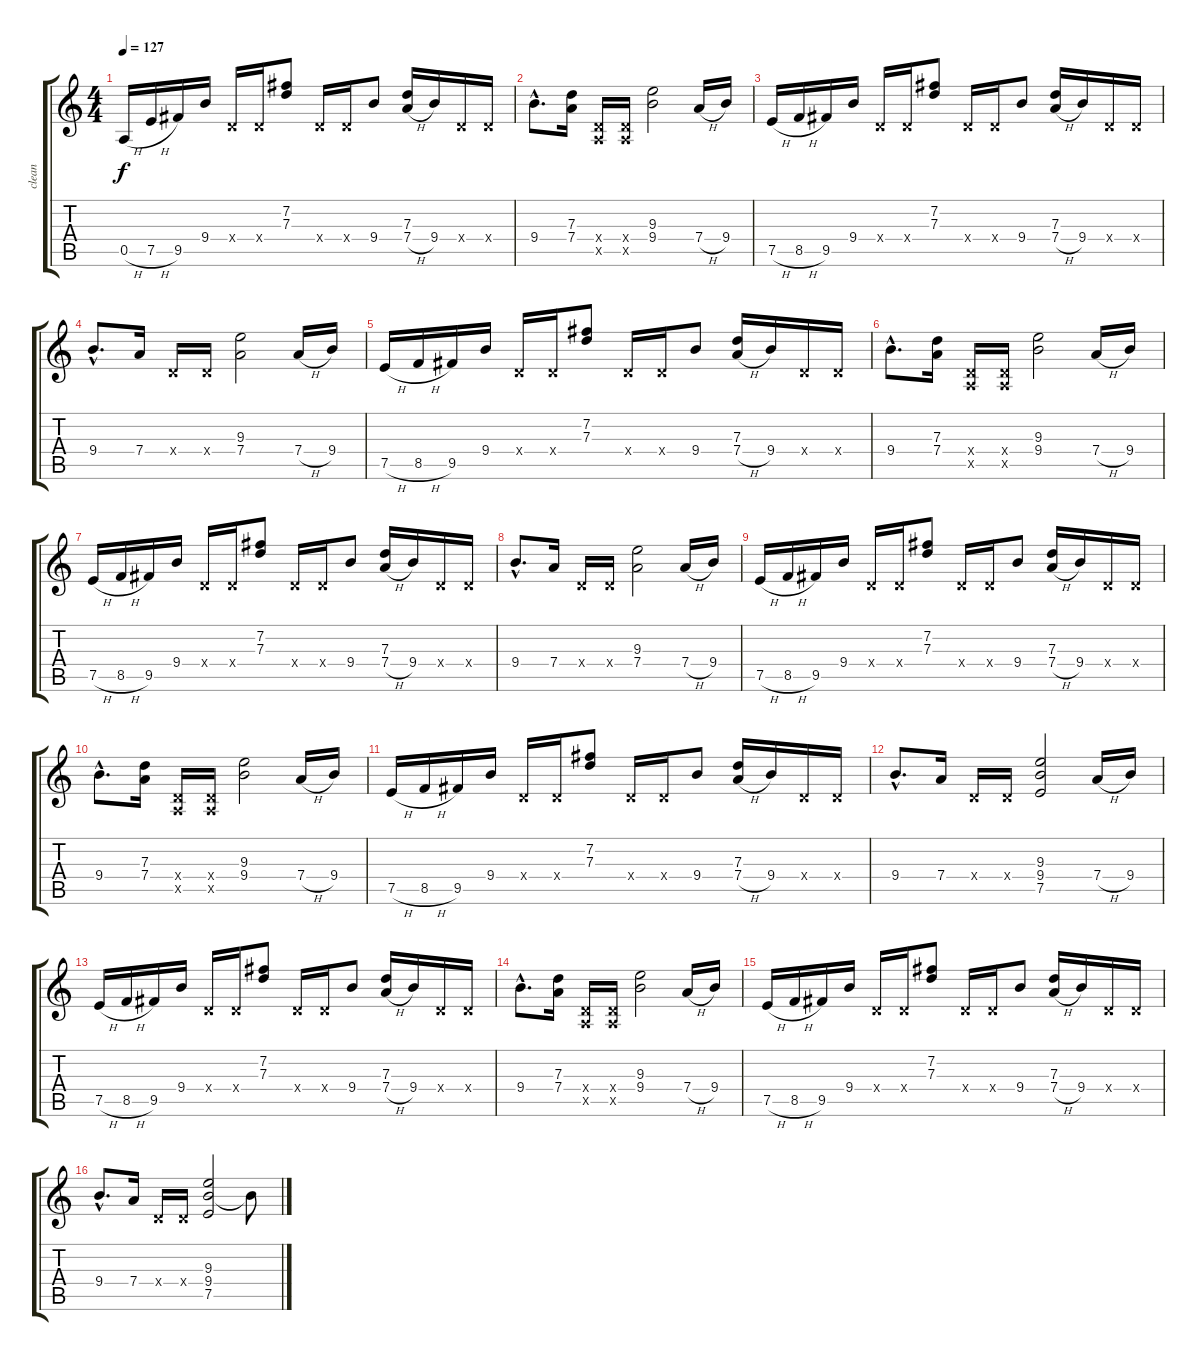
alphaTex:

\track ("clean" "clean") {instrument electricguitarclean}
\staff {score tabs}
\tuning (E4 B3 G3 D3 A2 E2) {hide}
\ts (4 4)
\tempo 127
\clef g2
\ks c
0.5{h}.16{dy f instrument electricguitarclean} 7.5{h}.16 9.5.16 9.4.16 0.4{x}.16 0.4{x}.16 (7.2 7.3).8 0.4{x}.16 0.4{x}.16 9.4.8 (7.3 7.4{h}).16 9.4.16 0.4{x}.16 0.4{x}.16 |
9.4{hac}.8{d} (7.3 7.4).16 (0.4{x} 0.5{x}).16 (0.4{x} 0.5{x}).16 (9.3 9.4).2 7.4{h}.16 9.4.16 |
7.5{h}.16 8.5{h}.16 9.5.16 9.4.16 0.4{x}.16 0.4{x}.16 (7.2 7.3).8 0.4{x}.16 0.4{x}.16 9.4.8 (7.3 7.4{h}).16 9.4.16 0.4{x}.16 0.4{x}.16 |
9.4{hac}.8{d} 7.4.16 0.4{x}.16 0.4{x}.16 (9.3 7.4).2 7.4{h}.16 9.4.16 |
7.5{h}.16 8.5{h}.16 9.5.16 9.4.16 0.4{x}.16 0.4{x}.16 (7.2 7.3).8 0.4{x}.16 0.4{x}.16 9.4.8 (7.3 7.4{h}).16 9.4.16 0.4{x}.16 0.4{x}.16 |
9.4{hac}.8{d} (7.3 7.4).16 (0.4{x} 0.5{x}).16 (0.4{x} 0.5{x}).16 (9.3 9.4).2 7.4{h}.16 9.4.16 |
7.5{h}.16 8.5{h}.16 9.5.16 9.4.16 0.4{x}.16 0.4{x}.16 (7.2 7.3).8 0.4{x}.16 0.4{x}.16 9.4.8 (7.3 7.4{h}).16 9.4.16 0.4{x}.16 0.4{x}.16 |
9.4{hac}.8{d} 7.4.16 0.4{x}.16 0.4{x}.16 (9.3 7.4).2 7.4{h}.16 9.4.16 |
7.5{h}.16 8.5{h}.16 9.5.16 9.4.16 0.4{x}.16 0.4{x}.16 (7.2 7.3).8 0.4{x}.16 0.4{x}.16 9.4.8 (7.3 7.4{h}).16 9.4.16 0.4{x}.16 0.4{x}.16 |
9.4{hac}.8{d} (7.3 7.4).16 (0.4{x} 0.5{x}).16 (0.4{x} 0.5{x}).16 (9.3 9.4).2 7.4{h}.16 9.4.16 |
7.5{h}.16 8.5{h}.16 9.5.16 9.4.16 0.4{x}.16 0.4{x}.16 (7.2 7.3).8 0.4{x}.16 0.4{x}.16 9.4.8 (7.3 7.4{h}).16 9.4.16 0.4{x}.16 0.4{x}.16 |
9.4{hac}.8{d} 7.4.16 0.4{x}.16 0.4{x}.16 (9.3 9.4 7.5).2 7.4{h}.16 9.4.16 |
7.5{h}.16 8.5{h}.16 9.5.16 9.4.16 0.4{x}.16 0.4{x}.16 (7.2 7.3).8 0.4{x}.16 0.4{x}.16 9.4.8 (7.3 7.4{h}).16 9.4.16 0.4{x}.16 0.4{x}.16 |
9.4{hac}.8{d} (7.3 7.4).16 (0.4{x} 0.5{x}).16 (0.4{x} 0.5{x}).16 (9.3 9.4).2 7.4{h}.16 9.4.16 |
7.5{h}.16 8.5{h}.16 9.5.16 9.4.16 0.4{x}.16 0.4{x}.16 (7.2 7.3).8 0.4{x}.16 0.4{x}.16 9.4.8 (7.3 7.4{h}).16 9.4.16 0.4{x}.16 0.4{x}.16 |
9.4{hac}.8{d} 7.4.16 0.4{x}.16 0.4{x}.16 (9.3 9.4 7.5).2 9.4{t}.8
